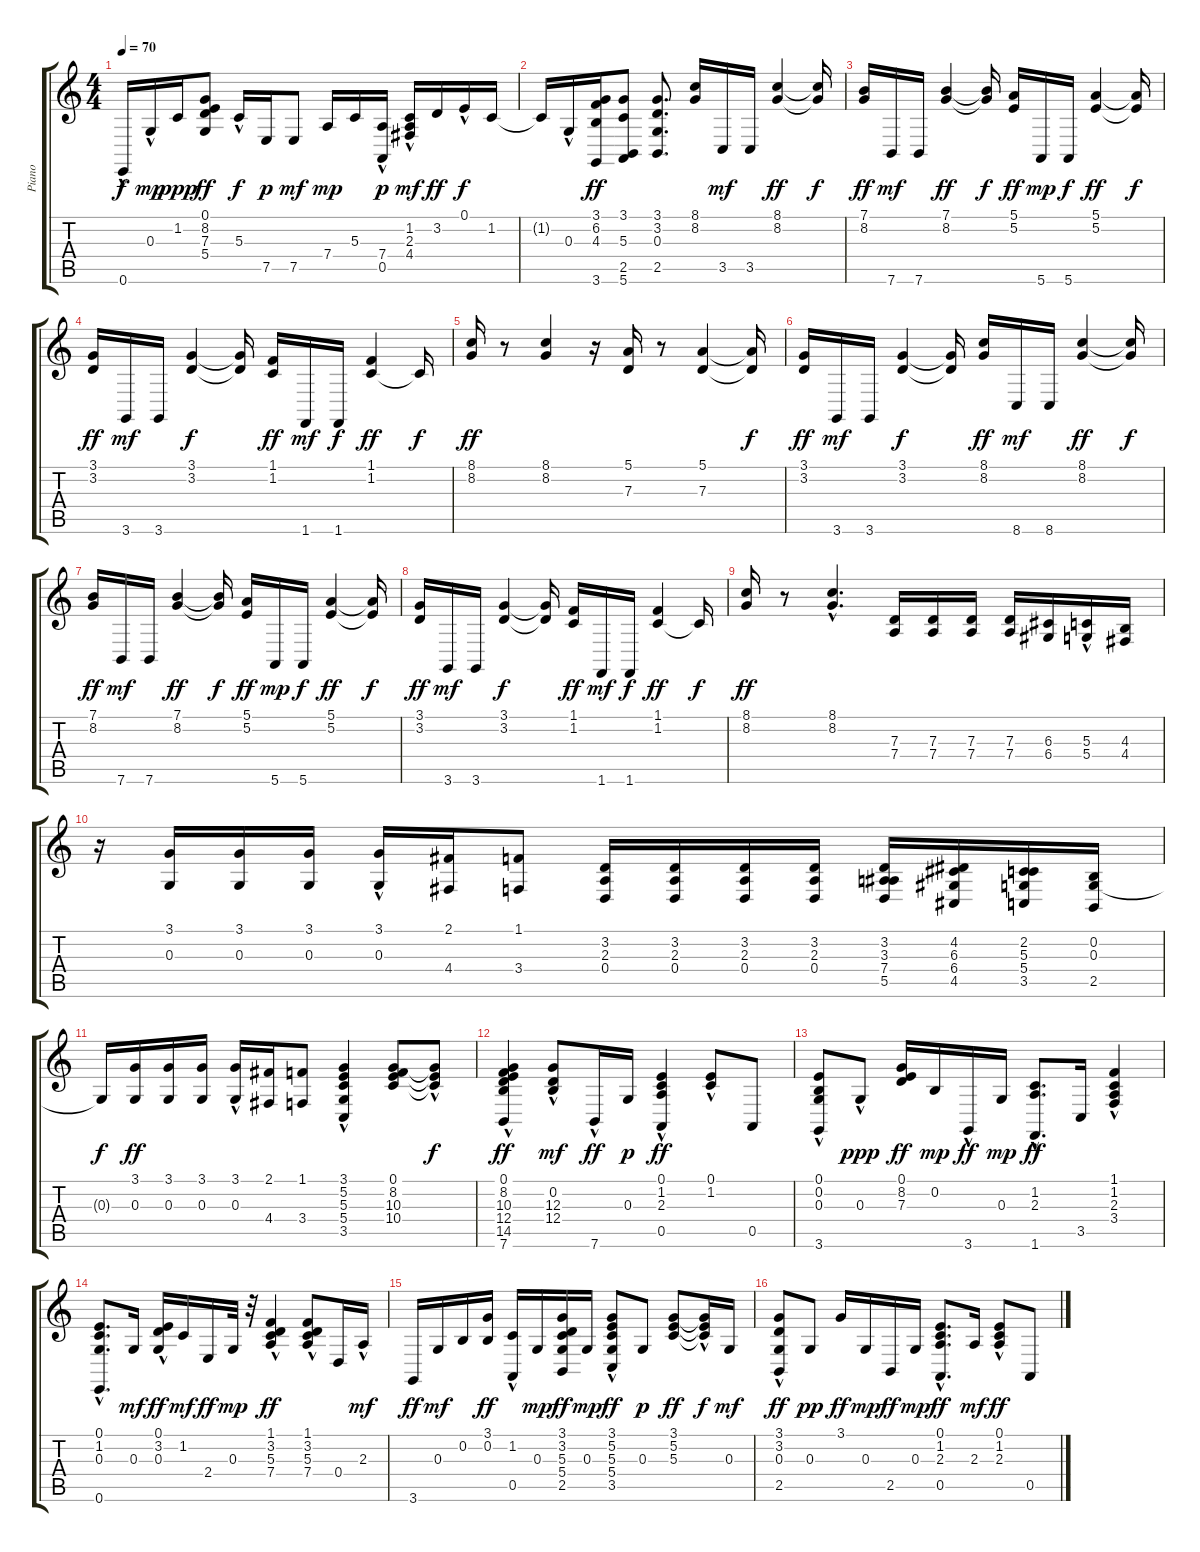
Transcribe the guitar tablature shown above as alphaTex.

\track ("Piano" "Piano") {instrument acousticgrandpiano}
\staff {score tabs}
\tuning (E4 B3 G3 D3 A2 E2) {hide}
\ts (4 4)
\tempo 70
\clef g2
\ks c
0.6{hac}.16{dy f} 0.3{hac}.16{dy mp} 1.2.16{dy ppp} (0.1 8.2 7.3 5.4).8{dy ff} 5.3{hac}.16{dy f} 7.5.16{dy p} 7.5.8{dy mf} 7.4.16{dy mp} 5.3.16 (7.4 0.5{hac}).16{dy p} (1.2 2.3 4.4{hac}).16{dy mf} 3.2.16{dy ff} 0.1{hac}.16{dy f} 1.2.16 |
1.2{t}.16 0.3{hac}.16 (3.1 6.2 4.3 3.6).16{dy ff} (3.1 5.3 2.5 5.6).8 (3.1 3.2 0.3 2.5).8{d} (8.1 8.2).16 3.5.16{dy mf} 3.5.16 (8.1 8.2).4{dy ff} (8.1{t} 8.2{t}).16{dy f} |
(7.1 8.2).16{dy ff} 7.6.16{dy mf} 7.6.16 (7.1 8.2).4{dy ff} (7.1{t} 8.2{t}).16{dy f} (5.1 5.2).16{dy ff} 5.6.16{dy mp} 5.6.16{dy f} (5.1 5.2).4{dy ff} (5.1{t} 5.2{t}).16{dy f} |
(3.1 3.2).16{dy ff} 3.6.16{dy mf} 3.6.16 (3.1 3.2).4{dy f} (3.1{t} 3.2{t}).16 (1.1 1.2).16{dy ff} 1.6.16{dy mf} 1.6.16{dy f} (1.1 1.2).4{dy ff} 1.2{t}.16{dy f} |
(8.1 8.2).16{dy ff} r.8 (8.1 8.2).4 r.16 (5.1 7.3).16 r.8 (5.1 7.3).4 (5.1{t} 7.3{t}).16{dy f} |
(3.1 3.2).16{dy ff} 3.6.16{dy mf} 3.6.16 (3.1 3.2).4{dy f} (3.1{t} 3.2{t}).16 (8.1 8.2).16{dy ff} 8.6.16{dy mf} 8.6.16 (8.1 8.2).4{dy ff} (8.1{t} 8.2{t}).16{dy f} |
(7.1 8.2).16{dy ff} 7.6.16{dy mf} 7.6.16 (7.1 8.2).4{dy ff} (7.1{t} 8.2{t}).16{dy f} (5.1 5.2).16{dy ff} 5.6.16{dy mp} 5.6.16{dy f} (5.1 5.2).4{dy ff} (5.1{t} 5.2{t}).16{dy f} |
(3.1 3.2).16{dy ff} 3.6.16{dy mf} 3.6.16 (3.1 3.2).4{dy f} (3.1{t} 3.2{t}).16 (1.1 1.2).16{dy ff} 1.6.16{dy mf} 1.6.16{dy f} (1.1 1.2).4{dy ff} 1.2{t}.16{dy f} |
(8.1 8.2).16{dy ff} r.8 (8.1 8.2{hac}).4{d} (7.3 7.4).16 (7.3 7.4).16 (7.3 7.4).16 (7.3 7.4).16 (6.3 6.4).16 (5.3 5.4{hac}).16 (4.3 4.4).16 |
r.16 (3.1 0.3).16 (3.1 0.3).16 (3.1 0.3).16 (3.1{hac} 0.3).16 (2.1 4.4).16 (1.1 3.4).8 (3.2 2.3 0.4).16 (3.2 2.3 0.4).16 (3.2 2.3 0.4).16 (3.2 2.3 0.4).16 (3.2 3.3 7.4 5.5).16 (4.2 6.3 6.4 4.5).16 (2.2 5.3 5.4 3.5).16 (0.2 0.3 2.5).16 |
0.3{t}.16{dy f} (3.1 0.3).16{dy ff} (3.1 0.3).16 (3.1 0.3).16 (3.1{hac} 0.3).16 (2.1 4.4).16 (1.1 3.4).8 (3.1{hac} 5.2{hac} 5.3 5.4{hac} 3.5).4 (0.1 8.2 10.3 10.4).8 (0.1{t} 8.2{hac t} 10.4{hac t}).8{dy f} |
(0.1{hac} 8.2{hac} 10.3 12.4{hac} 14.5{hac} 7.6).4{dy ff} (0.2{hac} 12.3{hac} 12.4).8{dy mf} 7.6{hac}.16{dy ff} 0.3.16{dy p} (0.1 1.2 2.3{hac} 0.5).4{dy ff} (0.1{hac} 1.2{hac}).8 0.5.8 |
(0.1{hac} 0.2{hac} 0.3 3.6).8 0.3{hac}.8{dy ppp} (0.1 8.2 7.3).16{dy ff} 0.2.16{dy mp} 3.6{hac}.16{dy ff} 0.3.16{dy mp} (1.2{hac} 2.3{hac} 1.6{hac}).8{d dy ff} 3.5.16 (1.1 1.2{hac} 2.3{hac} 3.4{hac}).4 |
(0.1{hac} 1.2{hac} 0.3{hac} 0.6{hac}).8{d} 0.3.16{dy mf} (0.1 3.2 0.3{hac}).16{dy ff} 1.2.16{dy mf} 2.4.16{dy ff} 0.3.32{dy mp} r.32 (1.1{hac} 3.2{hac} 5.3{hac} 7.4{hac}).4{dy ff} (1.1{hac} 3.2 5.3 7.4).8 0.4.16 2.3{hac}.16{dy mf} |
3.6.16{dy ff} 0.3.16{dy mf} 0.2.16 (3.1 0.2).16{dy ff} (1.2{hac} 0.5).16 0.3.16{dy mp} (3.1 3.2 5.3 5.4 2.5).16{dy ff} 0.3.16{dy mp} (3.1{hac} 5.2 5.3 5.4 3.5).8{dy ff} 0.3.8{dy p} (3.1 5.2 5.3).8{dy ff} (3.1{hac t} 5.2{hac t} 5.3{t}).16{dy f} 0.3.16{dy mf} |
(3.1{hac} 3.2 0.3{hac} 2.5).8{dy ff} 0.3.8{dy pp} 3.1.16{dy ff} 0.3.16{dy mp} 2.5.16{dy ff} 0.3.16{dy mp} (0.1{hac} 1.2 2.3{hac} 0.5).8{d dy ff} 2.3.16{dy mf} (0.1{hac} 1.2 2.3).8{dy ff} 0.5.8
